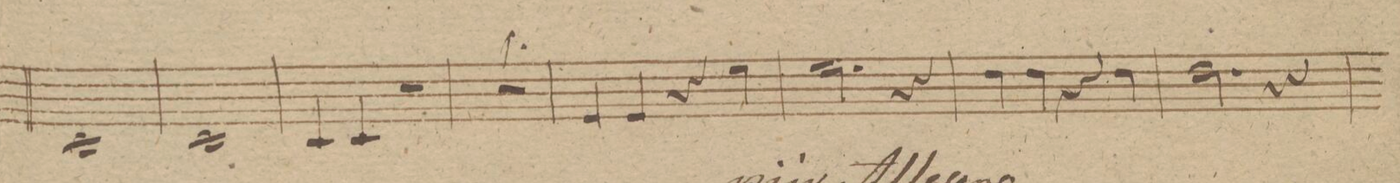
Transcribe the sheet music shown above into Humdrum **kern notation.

**kern	**dynam
*I"Clarino 1mo in E.	*
*clefG2	*
*k[f#c#g#d#]	*
*met(c)	*
*M4/4	*
1e/	.
=39	=39
1e/	.
=40	=40
4e/	.
4e/	.
2r	.
=41	=41
1r	.
=42	=42
4g#/	.
4g#/	.
4r	.
4gg#\	.
=43	=43
2.gg#\	.
4r	.
=44	=44
4ff#\	.
4ff#\	.
4r	.
4ff#\	.
=45	=45
2.ff#\	.
4r	.
=46	=46
*-	*-
